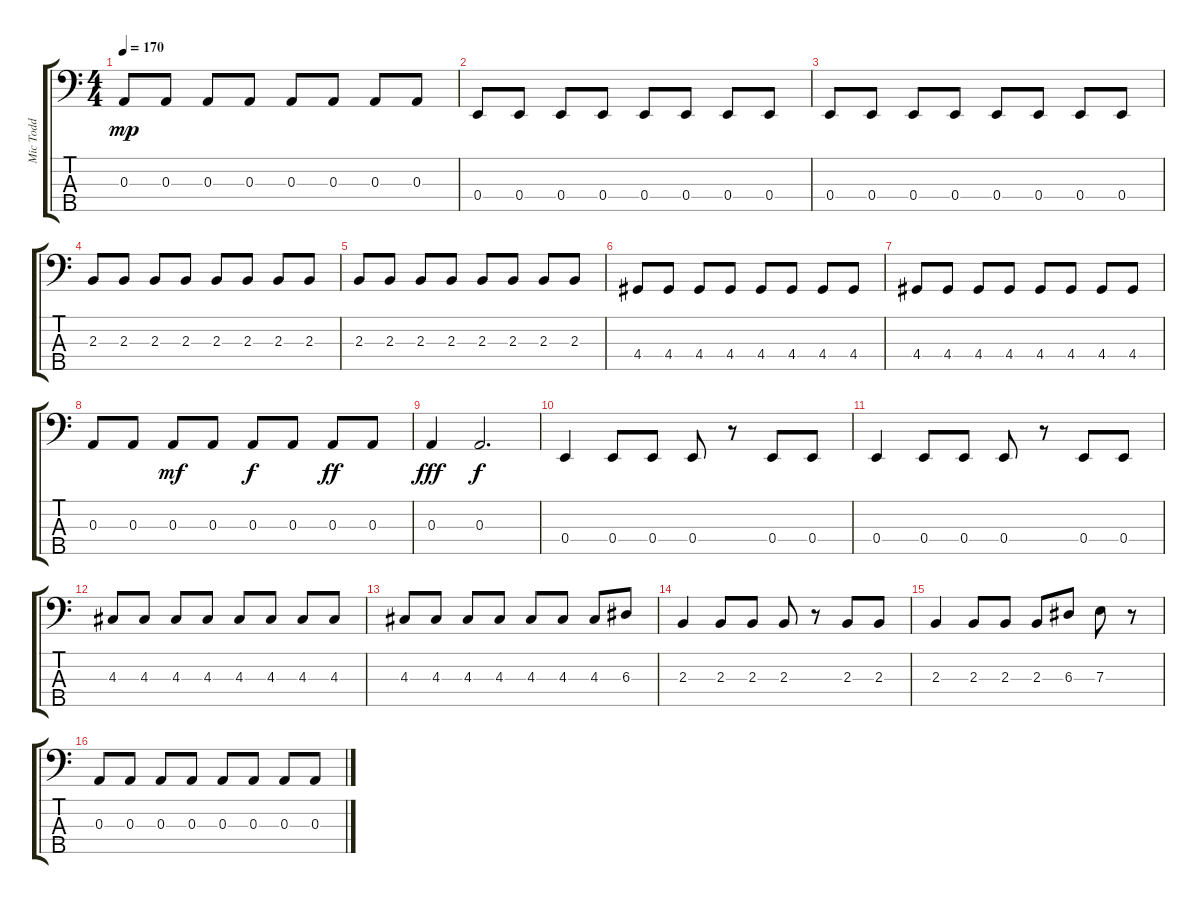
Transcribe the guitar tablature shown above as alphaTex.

\track ("Mic Todd" "Mic Todd") {instrument electricbassfinger}
\staff {score tabs}
\tuning (G2 D2 A1 E1 B0) {hide}
\ts (4 4)
\tempo 170
\clef f4
\ks c
0.3.8{dy mp} 0.3.8 0.3.8 0.3.8 0.3.8 0.3.8 0.3.8 0.3.8 |
0.4.8 0.4.8 0.4.8 0.4.8 0.4.8 0.4.8 0.4.8 0.4.8 |
0.4.8 0.4.8 0.4.8 0.4.8 0.4.8 0.4.8 0.4.8 0.4.8 |
2.3.8 2.3.8 2.3.8 2.3.8 2.3.8 2.3.8 2.3.8 2.3.8 |
2.3.8 2.3.8 2.3.8 2.3.8 2.3.8 2.3.8 2.3.8 2.3.8 |
4.4.8 4.4.8 4.4.8 4.4.8 4.4.8 4.4.8 4.4.8 4.4.8 |
4.4.8 4.4.8 4.4.8 4.4.8 4.4.8 4.4.8 4.4.8 4.4.8 |
0.3.8 0.3.8 0.3.8{dy mf} 0.3.8 0.3.8{dy f} 0.3.8 0.3.8{dy ff} 0.3.8 |
0.3.4{dy fff} 0.3.2{d dy f} |
0.4.4 0.4.8 0.4.8 0.4.8 r.8 0.4.8 0.4.8 |
0.4.4 0.4.8 0.4.8 0.4.8 r.8 0.4.8 0.4.8 |
4.3.8 4.3.8 4.3.8 4.3.8 4.3.8 4.3.8 4.3.8 4.3.8 |
4.3.8 4.3.8 4.3.8 4.3.8 4.3.8 4.3.8 4.3.8 6.3.8 |
2.3.4 2.3.8 2.3.8 2.3.8 r.8 2.3.8 2.3.8 |
2.3.4 2.3.8 2.3.8 2.3.8 6.3.8 7.3.8 r.8 |
0.3.8 0.3.8 0.3.8 0.3.8 0.3.8 0.3.8 0.3.8 0.3.8
